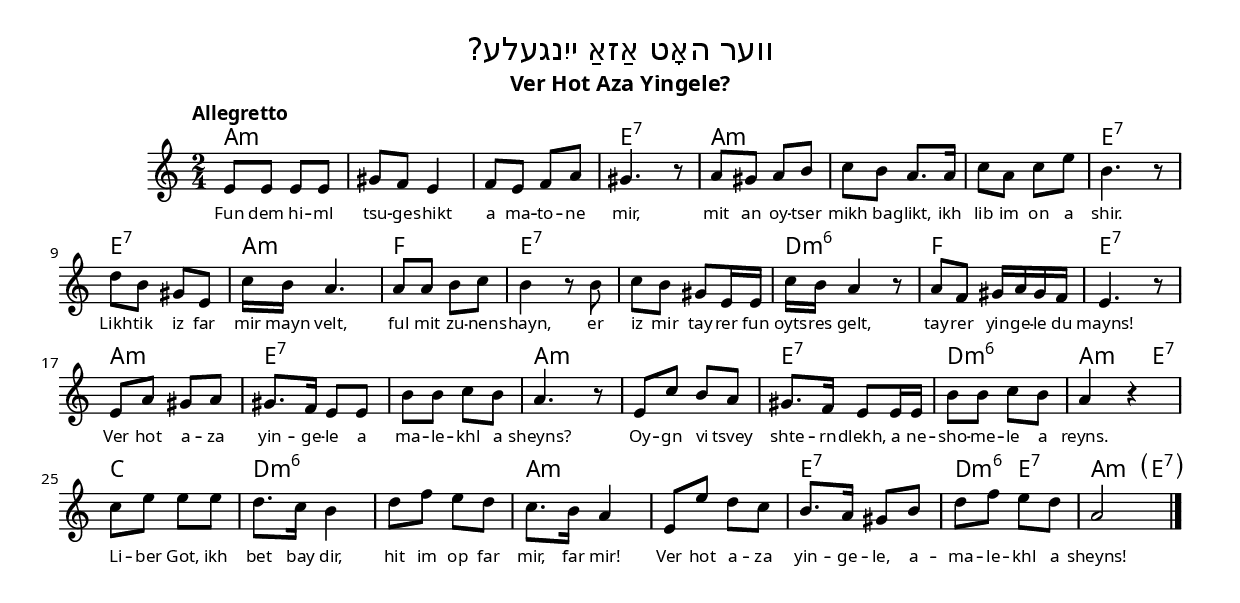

\header {
  title = "ווער האָט אַזאַ ייִנגעלע?"
  subtitle = "Ver Hot Aza Yingele?"
  }
\version "2.18.2"
\language "english"
#(set-global-staff-size 17)

end =
  #(define-music-function
    (parser location signature)
    (fraction?)
  #{
    \once \omit Staff.TimeSignature \time #signature
  #})

\layout {
  \context {  % Use Typewriter font for chord symbols
    \ChordNames {
      \set chordChanges = ##t
      \override ChordName.font-family = #'typewriter
      }
    }
  \context {  % Change font size for lyrics
    \Lyrics {
      \override LyricText.font-size = #'-1
      }
    }
  \context {  % Beam according to rhythm
    \Staff {
      \set Timing.beamExceptions = #'()
      }
    }
  }

\paper {      % Load fonts
  fonts = #
  (make-pango-font-tree
   "Linux Libertine"
   "Linux Biolinum"
   "Courier 10 Pitch"
   (/ (* staff-height pt) 2.5)
    )
  bookTitleMarkup = \markup {
    \override #'(baseline-skip . 3.5)
    \column {
      \fill-line { \fromproperty #'header:dedication }
      \override #'(baseline-skip . 3.5)
      \column {
        \fill-line {
          \override #'(font-name . "Drugulin CLM")
          \huge \larger \larger \bold
          \fromproperty #'header:title
          }
        \fill-line {
          \large \bold
          \fromproperty #'header:subtitle
          }
        \fill-line {
          \smaller \bold
          \fromproperty #'header:subsubtitle
          }
        \fill-line {
          \fromproperty #'header:meter
          \fromproperty #'header:arranger
          }
          \fill-line {
          \override #'(font-name . "Drugulin CLM")
          \fromproperty #'header:composer
          { \large \bold \fromproperty #'header:instrument }
          \override #'(font-name . "Drugulin CLM")
          \fromproperty #'header:poet
          }
        }
      }
    }
    scoreTitleMarkup = \markup {
      \column {
      \on-the-fly \print-all-headers { \bookTitleMarkup \hspace #1 }
      \fill-line {
        \null
        \override #'(font-name . "Drugulin CLM")
        \huge
        \lower #5
        \fromproperty #'header:piece
        }
      }
    }
  }

mel = \relative d'{
  e8 e e e |
  gs f e4 |
  f8 e f a |
  gs4. r8 |
  a gs a b |
  c b a8. a16 |
  c8 a c e |
  b4. r8 |
  d b gs e |
  c'16 b a4. |
  a8 a b c |
  b4 r8 b |
  c b gs e16 e |
  c' b a4 r8 |
  a8 f gs16 a gs f |
  e4. r8 |
  e8 a gs a gs8. f16 e8 e |
  b' b c b |
  a4. r8 |
  e8 c' b a |
  gs8. f16 e8 e16 e |
  b'8 b c b |
  a4 r |
  c8 e e e |
  d8. c16 b4 |
  d8 f e d |
  c8. b16 a4 |
  e8 e' d c  |
  b8. a16 gs8 b |
  d f e d |
  a2 |
}
acc = \chordmode { 
  a2:m |
  a2:m |
  a2:m |
  e2:7 |
  a:m |
  a:m |
  a:m |
  e:7 |
  e:7 |
  a:m |
  f: |
  e:7 |
  e:7 |
  d:m6 |
  f: |
  e:7 |
  a:m |
  e:7 |
  e:7 |
  a:m |
  a:m |
  e:7 |
  d:m6 |
  a4.:m e8:7 |
  c2: |
  d:m6 |
  d:m6 |
  a:m |
  a:m |
  e:7 |
  d4:m6 e:7 |
  a4.:m \parenthesize e8:7
}

\score {
  <<
    \new ChordNames {
        \acc

        }
    \new Staff {
      \clef treble
      \key a \minor
      \time 2/4
      \tempo Allegretto
      \new Voice = "melody" {
        \mel
        \bar "|."
      }
    }
    \new Lyrics \lyricsto "melody" {
      Fun dem hi -- ml tsu -- ge -- shikt
      a ma -- to -- ne mir,
      mit an oy -- tser mikh ba -- glikt,
      ikh lib im on a shir.
      
      Likh -- tik iz far mir mayn velt,
      ful mit zu -- nen -- shayn,
      er iz mir tay -- rer fun oyts -- res gelt,
      tay -- rer yin -- ge -- le du mayns!
      
      Ver hot a -- za yin -- ge -- le 
      a ma -- le -- khl a sheyns?
      Oy -- gn vi tsvey shte -- rn -- dlekh,
      a ne -- sho -- me -- le a reyns.
      
      Li -- ber Got, ikh bet bay dir,
      hit im op far mir, far mir!
      Ver hot a -- za yin -- ge -- le,
      a -- ma -- le -- khl a sheyns!
    }
  >>
}

